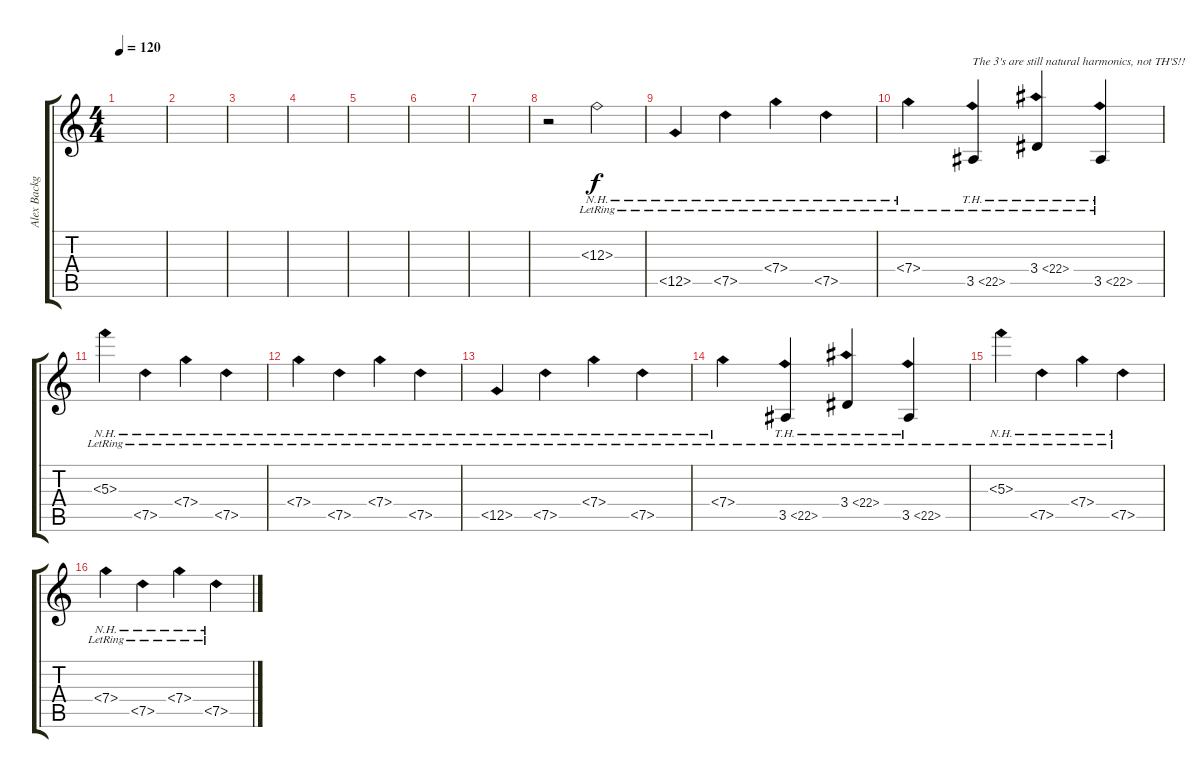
\track ("Alex Background Harmonics" "Alex Backg") {instrument electricguitarmuted}
\staff {score tabs}
\tuning (D4 A3 F3 C3 G2 D2) {hide}
\ts (4 4)
\tempo 120
\clef g2
\ks c
|
|
|
|
|
|
|
r.2 12.3{nh lr}.2 |
12.5{nh lr}.4 7.5{nh lr}.4 7.4{nh lr}.4 7.5{nh lr}.4 |
7.4{nh lr}.4 3.5{th 19 lr}.4{txt "The 3's are still natural harmonics, not TH'S!!"} 3.4{th 19 lr}.4 3.5{th 19 lr}.4 |
5.3{nh lr}.4 7.5{nh lr}.4 7.4{nh lr}.4 7.5{nh lr}.4 |
7.4{nh lr}.4 7.5{nh lr}.4 7.4{nh lr}.4 7.5{nh lr}.4 |
12.5{nh lr}.4 7.5{nh lr}.4 7.4{nh lr}.4 7.5{nh lr}.4 |
7.4{nh lr}.4 3.5{th 19 lr}.4 3.4{th 19 lr}.4 3.5{th 19 lr}.4 |
5.3{nh lr}.4 7.5{nh lr}.4 7.4{nh lr}.4 7.5{nh lr}.4 |
7.4{nh lr}.4 7.5{nh lr}.4 7.4{nh lr}.4 7.5{nh lr}.4
